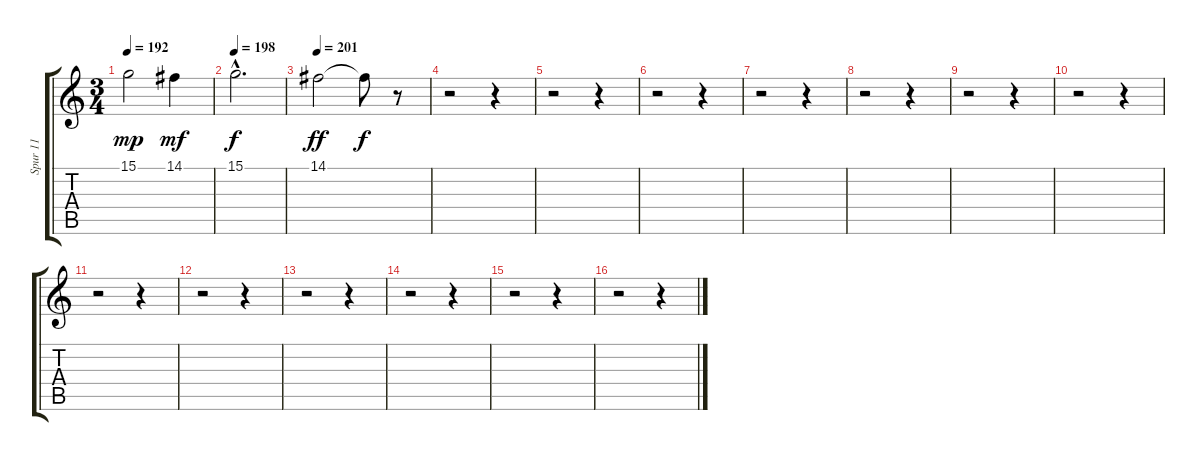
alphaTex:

\track ("Spur 11" "Spur 11") {instrument stringensemble1}
\staff {score tabs}
\tuning (E4 B3 G3 D3 A2 E2) {hide}
\ts (3 4)
\tempo 192
\clef g2
\ks c
15.1.2{dy mp} 14.1.4{dy mf} |
\tempo 198
15.1{hac}.2{d dy f} |
\tempo 201
14.1.2{dy ff} 14.1{t}.8{dy f} r.8 |
r.2 r.4 |
r.2 r.4 |
r.2 r.4 |
r.2 r.4 |
r.2 r.4 |
r.2 r.4 |
r.2 r.4 |
r.2 r.4 |
r.2 r.4 |
r.2 r.4 |
r.2 r.4 |
r.2 r.4 |
r.2 r.4
